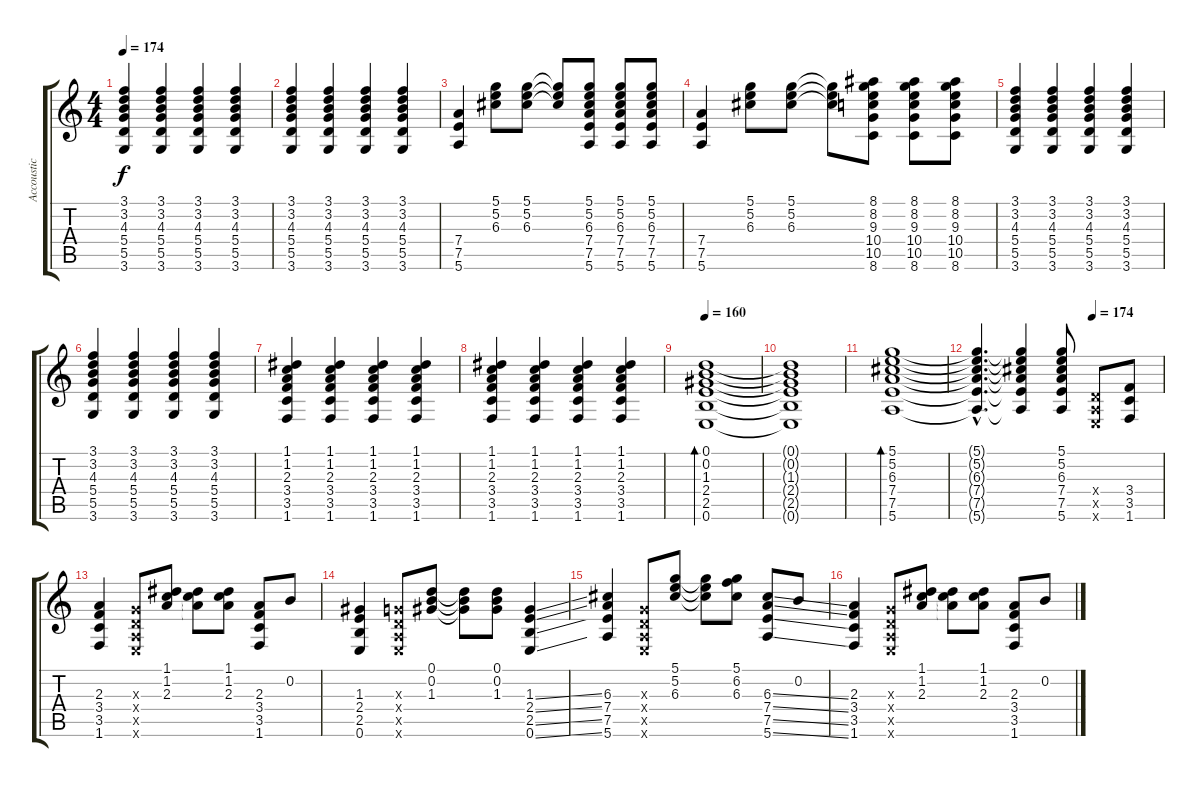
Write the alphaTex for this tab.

\track ("Accoustic" "Accoustic") {instrument acousticguitarsteel}
\staff {score tabs}
\tuning (D4 B3 G3 D3 A2 E2) {hide}
\ts (4 4)
\tempo 174
\clef g2
\ks c
(3.1 3.2 4.3 5.4 5.5 3.6).4{dy f} (3.1 3.2 4.3 5.4 5.5 3.6).4 (3.1 3.2 4.3 5.4 5.5 3.6).4 (3.1 3.2 4.3 5.4 5.5 3.6).4 |
(3.1 3.2 4.3 5.4 5.5 3.6).4 (3.1 3.2 4.3 5.4 5.5 3.6).4 (3.1 3.2 4.3 5.4 5.5 3.6).4 (3.1 3.2 4.3 5.4 5.5 3.6).4 |
(7.4 7.5 5.6).4 (5.1 5.2 6.3).8 (5.1 5.2 6.3).8 (5.1{t} 5.2{t} 6.3{t}).8 (5.1 5.2 6.3 7.4 7.5 5.6).8 (5.1 5.2 6.3 7.4 7.5 5.6).8 (5.1 5.2 6.3 7.4 7.5 5.6).8 |
(7.4 7.5 5.6).4 (5.1 5.2 6.3).8 (5.1 5.2 6.3).8 (5.1{t} 5.2{t} 6.3{t}).8 (8.1 8.2 9.3 10.4 10.5 8.6).8 (8.1 8.2 9.3 10.4 10.5 8.6).8 (8.1 8.2 9.3 10.4 10.5 8.6).8 |
(3.1 3.2 4.3 5.4 5.5 3.6).4 (3.1 3.2 4.3 5.4 5.5 3.6).4 (3.1 3.2 4.3 5.4 5.5 3.6).4 (3.1 3.2 4.3 5.4 5.5 3.6).4 |
(3.1 3.2 4.3 5.4 5.5 3.6).4 (3.1 3.2 4.3 5.4 5.5 3.6).4 (3.1 3.2 4.3 5.4 5.5 3.6).4 (3.1 3.2 4.3 5.4 5.5 3.6).4 |
(1.1 1.2 2.3 3.4 3.5 1.6).4 (1.1 1.2 2.3 3.4 3.5 1.6).4 (1.1 1.2 2.3 3.4 3.5 1.6).4 (1.1 1.2 2.3 3.4 3.5 1.6).4 |
(1.1 1.2 2.3 3.4 3.5 1.6).4 (1.1 1.2 2.3 3.4 3.5 1.6).4 (1.1 1.2 2.3 3.4 3.5 1.6).4 (1.1 1.2 2.3 3.4 3.5 1.6).4 |
\tempo 160
(0.1 0.2 1.3 2.4 2.5 0.6).1{bd 240} |
(0.1{t} 0.2{t} 1.3{t} 2.4{t} 2.5{t} 0.6{t}).1 |
(5.1 5.2 6.3 7.4 7.5 5.6).1{bd 240} |
\tempo (174 0.625)
(5.1{hac t} 5.2{hac t} 6.3{hac t} 7.4{hac t} 7.5{hac t} 5.6{hac t}).4{d} (5.1{t} 5.2{t} 6.3{t} 7.4{t} 7.5{t} 5.6{t}).4 (5.1 5.2 6.3 7.4 7.5 5.6).8 (0.4{x} 0.5{x} 0.6{x}).8 (3.4 3.5 1.6).8 |
(2.3 3.4 3.5 1.6).4 (0.3{x} 0.4{x} 0.5{x} 0.6{x}).8 (1.1 1.2 2.3).8 (1.1{t} 1.2{t} 2.3{t}).8 (1.1 1.2 2.3).8 (2.3 3.4 3.5 1.6).8 0.2.8 |
(1.3 2.4 2.5 0.6).4 (0.3{x} 0.4{x} 0.5{x} 0.6{x}).8 (0.1 0.2 1.3).8 (0.1{t} 0.2{t} 1.3{t}).8 (0.1 0.2 1.3).8 (1.3{ss} 2.4{ss} 2.5{ss} 0.6{ss}).4 |
(6.3 7.4 7.5 5.6).4 (0.3{x} 0.4{x} 0.5{x} 0.6{x}).8 (5.1 5.2 6.3).8 (5.1{t} 5.2{t} 6.3{t}).8 (5.1 6.2 6.3).8 (6.3{ss} 7.4{ss} 7.5{ss} 5.6{ss}).8 0.2.8 |
(2.3 3.4 3.5 1.6).4 (0.3{x} 0.4{x} 0.5{x} 0.6{x}).8 (1.1 1.2 2.3).8 (1.1{t} 1.2{t} 2.3{t}).8 (1.1 1.2 2.3).8 (2.3 3.4 3.5 1.6).8 0.2.8
